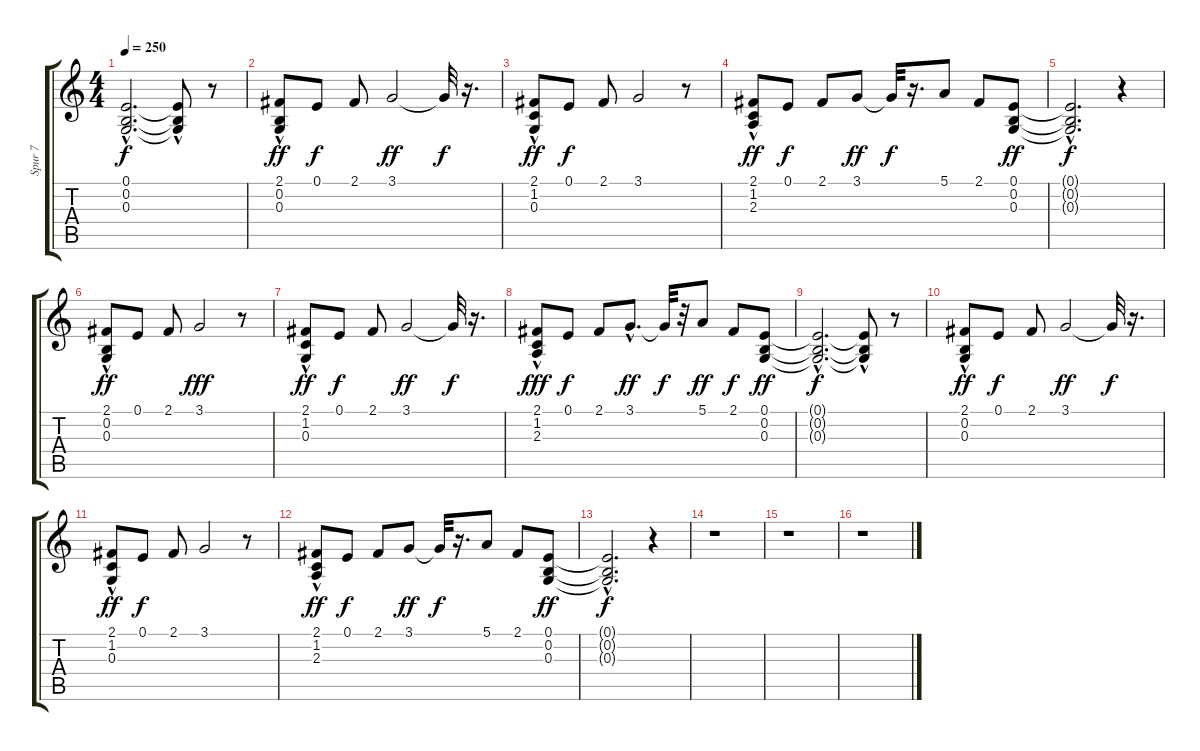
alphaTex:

\track ("Spur 7" "Spur 7") {instrument lead2sawtooth}
\staff {score tabs}
\tuning (E4 B3 G3 D3 A2 E2) {hide}
\ts (4 4)
\tempo 250
\clef g2
\ks c
(0.1{hac t} 0.2{hac t} 0.3{hac t}).2{d dy f} (0.1{t} 0.2{t} 0.3{hac t}).8 r.8 |
(2.1 0.2{hac} 0.3{hac}).8{dy ff} 0.1.8{dy f} 2.1.8 3.1.2{dy ff} 3.1{t}.32{dy f} r.16{d} |
(2.1 1.2{hac} 0.3{hac}).8{dy ff} 0.1.8{dy f} 2.1.8 3.1.2 r.8 |
(2.1 1.2{hac} 2.3{hac}).8{dy ff} 0.1.8{dy f} 2.1.8 3.1.8{dy ff} 3.1{t}.32{dy f} r.16{d} 5.1.8 2.1.8 (0.1 0.2 0.3).8{dy ff} |
(0.1{hac t} 0.2{hac t} 0.3{hac t}).2{d dy f} r.4 |
(2.1 0.2{hac} 0.3{hac}).8{dy ff} 0.1.8 2.1.8 3.1.2{dy fff} r.8 |
(2.1 1.2{hac} 0.3{hac}).8{dy ff} 0.1.8{dy f} 2.1.8 3.1.2{dy ff} 3.1{t}.32{dy f} r.16{d} |
(2.1 1.2{hac} 2.3{hac}).8{dy fff} 0.1.8{dy f} 2.1.8 3.1{hac}.8{d dy ff} 3.1{t}.32{dy f} r.32 5.1.8{dy ff} 2.1.8{dy f} (0.1 0.2 0.3).8{dy ff} |
(0.1{hac t} 0.2{hac t} 0.3{hac t}).2{d dy f} (0.1{t} 0.2{t} 0.3{hac t}).8 r.8 |
(2.1 0.2{hac} 0.3{hac}).8{dy ff} 0.1.8{dy f} 2.1.8 3.1.2{dy ff} 3.1{t}.32{dy f} r.16{d} |
(2.1 1.2{hac} 0.3{hac}).8{dy ff} 0.1.8{dy f} 2.1.8 3.1.2 r.8 |
(2.1 1.2{hac} 2.3{hac}).8{dy ff} 0.1.8{dy f} 2.1.8 3.1.8{dy ff} 3.1{t}.32{dy f} r.16{d} 5.1.8 2.1.8 (0.1 0.2 0.3).8{dy ff} |
(0.1{hac t} 0.2{hac t} 0.3{hac t}).2{d dy f} r.4 |
r.1 |
r.1 |
r.1
